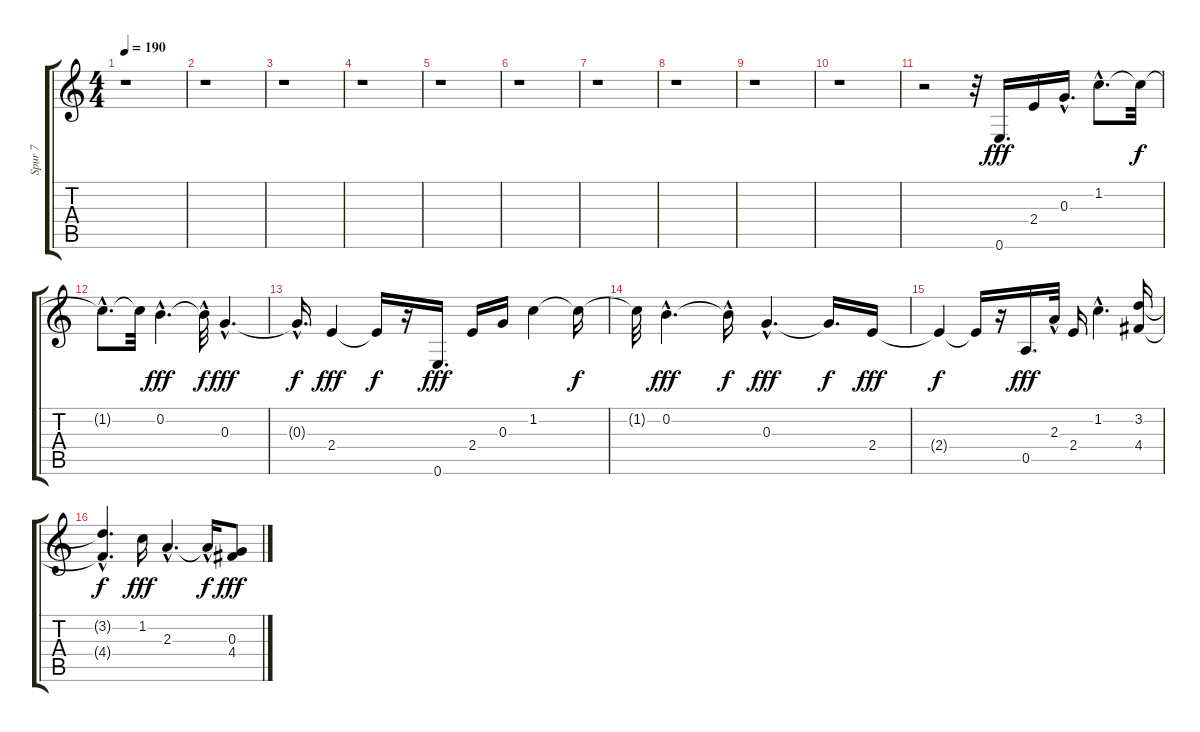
\track ("Spur 7" "Spur 7") {instrument acousticguitarsteel}
\staff {score tabs}
\tuning (E4 B3 G3 D3 A2 E2) {hide}
\ts (4 4)
\tempo 190
\clef g2
\ks c
r.1{dy fff instrument acousticguitarsteel} |
r.1 |
r.1 |
r.1 |
r.1 |
r.1 |
r.1 |
r.1 |
r.1 |
r.1 |
r.2 r.32 0.6.16{d} 2.4.16 0.3{hac}.16{d} 1.2{hac}.8{d} 1.2{t}.32{dy f} |
1.2{hac t}.8{d} 1.2{t}.32 0.2{hac}.4{d dy fff} 0.2{hac t}.32{dy f} 0.3{hac}.4{d dy fff} |
0.3{hac t}.16{d dy f} 2.4.4{dy fff} 2.4{t}.16{dy f} r.16 0.6.16{d dy fff} 2.4.16 0.3.16 1.2.4 1.2{t}.16{dy f} |
1.2{t}.32 0.2{hac}.4{d dy fff} 0.2{hac t}.16{dy f} 0.3{hac}.4{d dy fff} 0.3{t}.16{d dy f} 2.4.16{dy fff} |
2.4{t}.4{dy f} 2.4{t}.16 r.16 0.5.16{d dy fff} 2.3{hac}.32 2.4.16 1.2{hac}.4{d} (3.2 4.4).16 |
(3.2{hac t} 4.4{hac t}).4{d dy f} 1.2.16{dy fff} 2.3{hac}.4{d} 2.3{hac t}.16{dy f} (0.3 4.4).8{dy fff}
